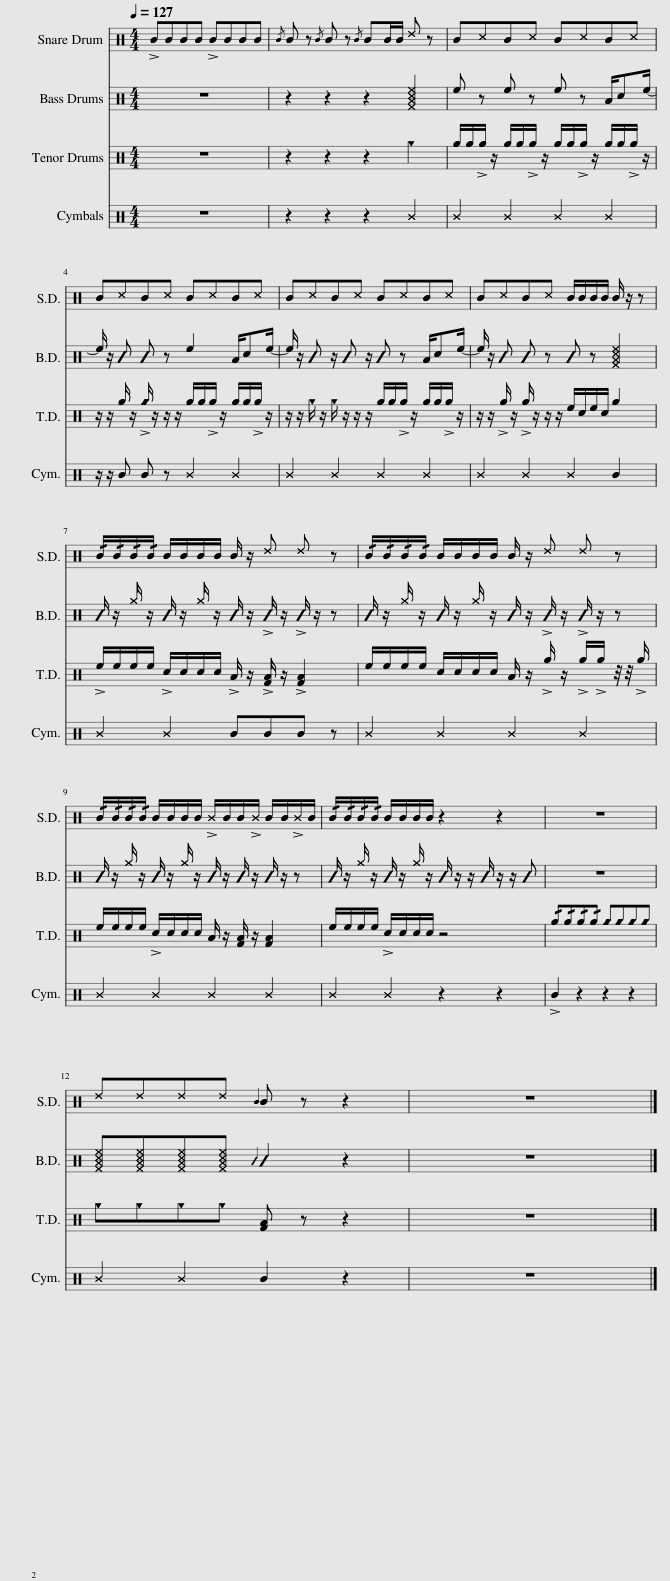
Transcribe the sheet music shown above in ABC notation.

X:1
%%score 1 2 3 4
L:1/8
Q:1/4=127
M:4/4
I:linebreak $
K:C
V:1 perc
K:none
V:2 perc
K:none
V:3 perc
K:none
V:4 perc
K:none
V:1
 !>!BBBB !>!BBBB |{/B} B z{/B} B z{/B} BB/B/ ^d z | B^cB^c B^cB^c |$ B^cB^c B^cB^c | B^cB^c B^cB^c | %5
 B^cB^c B/B/B/B/ B/ z/ z |$ !/!B/!/!B/!/!B/!/!B/ B/B/B/B/ B/ z/ ^d ^d z | !/!B/!/!B/!/!B/!/!B/ B/B/B/B/ B/ z/ ^d ^d z |$ !/!B/!/!B/!/!B/!/!B/ B/B/B/B/ !>!^B/B/B/!>!^B/ B/B/!>!^B/B/ | !/!B/!/!B/!/!B/!/!B/ B/B/B/B/ z2 z2 | %10
 z8 |$ ^d^d^d^d{B} B z z2 | z8 |] %13
V:2
 z8 | z2 z2 z2 [^F^A^c^e]2 | e z e z e z A/ce/- |$ e/ z/ B B z e2 A/ce/- | e/ z/ B z/ B z/ B z A/ce/- | %5
 e/ z/ B B z B z [^F^A^c^e]2 |$ B/ z/ ^g/ z/ B/ z/ ^g/ z/ B/ z/ !>!B/ z/ !>!B/ z/ z | B/ z/ ^g/ z/ B/ z/ ^g/ z/ B/ z/ !>!B/ z/ !>!B/ z/ z |$ B/ z/ ^g/ z/ B/ z/ ^g/ z/ B/ z/ B/ z/ B/ z/ z | B/ z/ ^g/ z/ B/ z/ ^g/ z/ B/ z/ z/ B/ z/ z/ B | %10
 z8 |$ [^F^A^c^e][^F^A^c^e][^F^A^c^e][^F^A^c^e]{B} B2 z2 | z8 |] %13
V:3
 z8 | z2 z2 z2 g2 | g/g/!>!g/ z/ g/g/!>!g/ z/ g/g/!>!g/ z/ g/g/!>!g/ z/ |$ z/ z/ g/ z/ !>!_g/ z/ z/ z/ g/g/!>!g/ z/ g/g/!>!g/ z/ | z/ z/ g/ z/ g/ z/ z/ z/ g/g/!>!g/ z/ g/g/!>!g/ z/ | %5
 z/ z/ !>!g/ z/ !>!g/ z/ z/ z/ e/c/e/c/ g2 |$ !>!e/e/e/e/ !>!c/c/c/c/ !>!A/ z/ !>![FA]/ z/ !>![FA]2 | e/e/e/e/ c/c/c/c/ A/ z/ !>!g/ z/ !>!g/!>!g/ z/4 z/4 !>!g/ |$ e/e/e/e/ !>!c/c/c/c/ A/ z/ [FA]/ z/ [FA]2 | e/e/e/e/ !>!c/c/c/c/ z4 | %10
 !/!g!/!g!/!g!/!g _g_g_g_g |$ gggg [FA] z z2 | z8 |] %13
V:4
 z8 | z2 z2 z2 ^B2 | ^B2 ^B2 ^B2 ^B2 |$ z/ z/ B B z ^B2 ^B2 | ^B2 ^B2 ^B2 ^B2 | %5
 ^B2 ^B2 ^B2 B2 |$ ^B2 ^B2 BBB z | ^B2 ^B2 ^B2 ^B2 |$ ^B2 ^B2 ^B2 ^B2 | ^B2 ^B2 z2 z2 | %10
 !>!B2 z2 z2 z2 |$ ^B2 ^B2 B2 z2 | z8 |] %13
